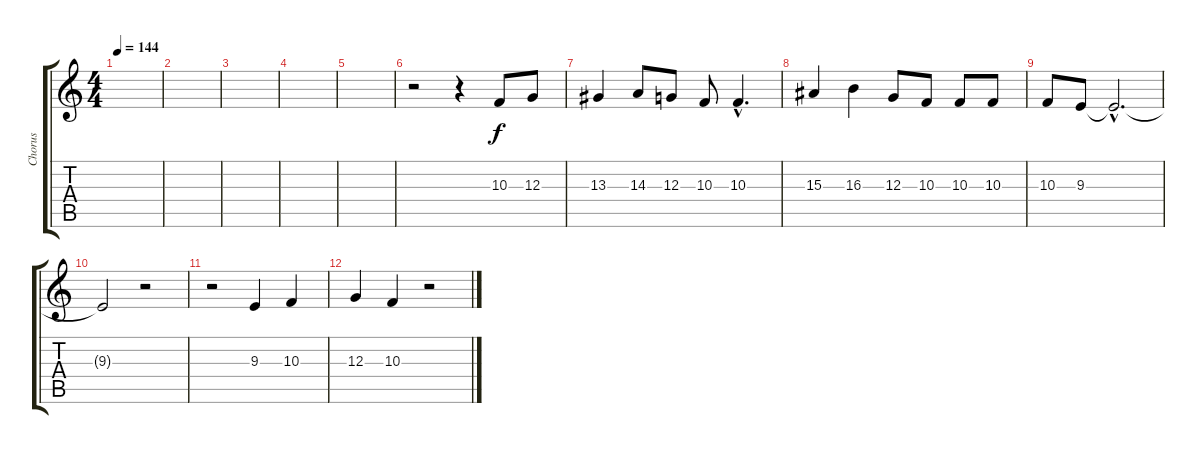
\track ("Chorus" "Chorus") {instrument sopranosax}
\staff {score tabs}
\tuning (E4 B3 G3 D3 A2 E2) {hide}
\ts (4 4)
\tempo 144
\clef g2
\ks c
|
|
|
|
|
r.2 r.4 10.3.8 12.3.8 |
13.3.4 14.3.8 12.3.8 10.3.8 10.3{hac}.4{d} |
15.3.4 16.3.4 12.3.8 10.3.8 10.3.8 10.3.8 |
10.3.8 9.3.8 9.3{hac t}.2{d} |
9.3{t}.2 r.2 |
r.2 9.3.4 10.3.4 |
12.3.4 10.3.4 r.2
